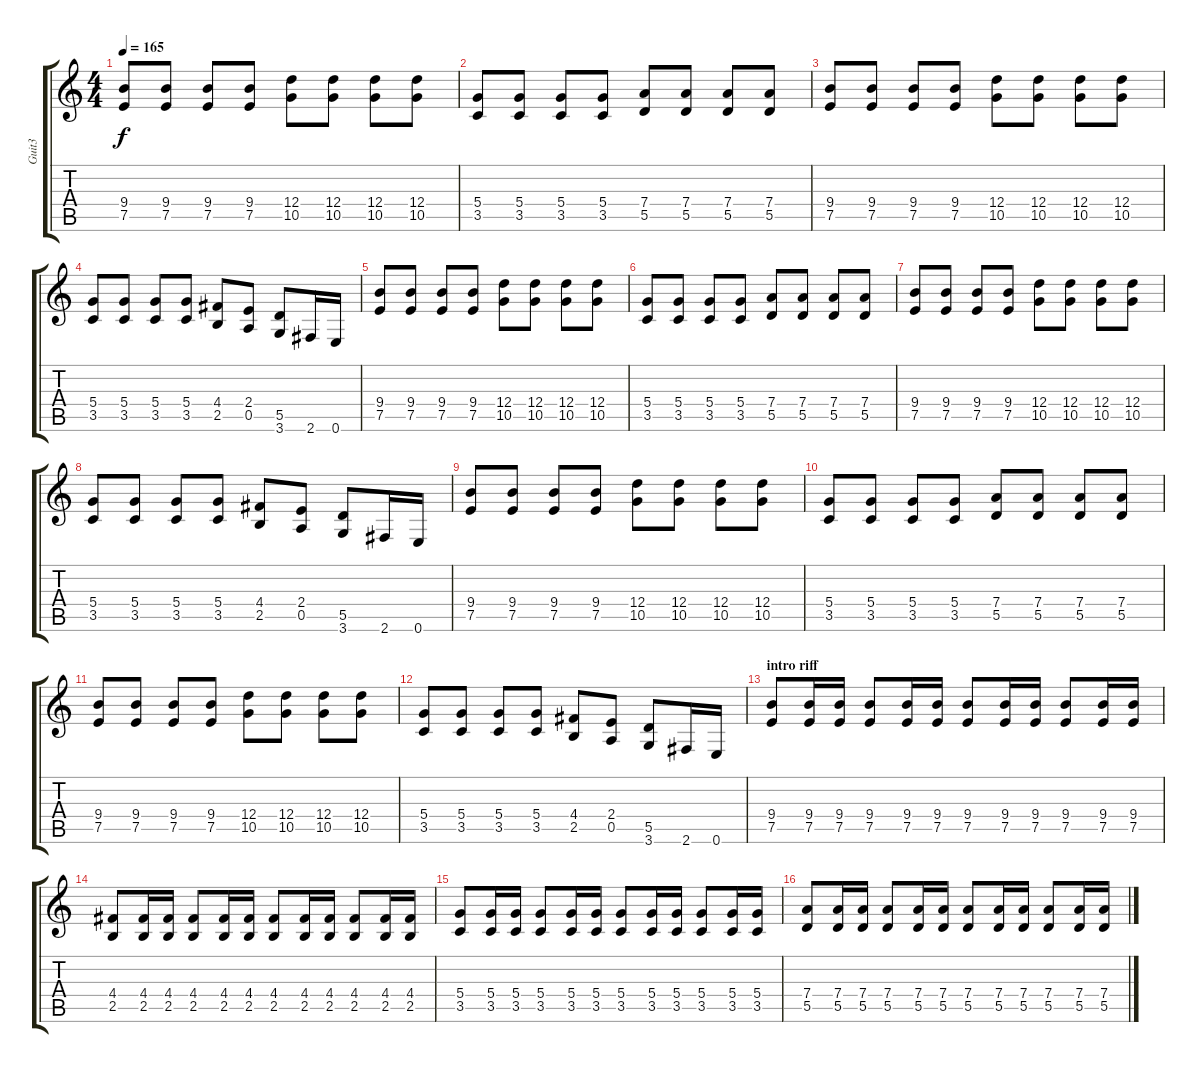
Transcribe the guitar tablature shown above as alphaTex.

\track ("Guit3" "Guit3") {instrument overdrivenguitar}
\staff {score tabs}
\tuning (E4 B3 G3 D3 A2 E2) {hide}
\ts (4 4)
\tempo 165
\clef g2
\ks c
(9.4 7.5).8{dy f} (9.4 7.5).8 (9.4 7.5).8 (9.4 7.5).8 (12.4 10.5).8 (12.4 10.5).8 (12.4 10.5).8 (12.4 10.5).8 |
(5.4 3.5).8 (5.4 3.5).8 (5.4 3.5).8 (5.4 3.5).8 (7.4 5.5).8 (7.4 5.5).8 (7.4 5.5).8 (7.4 5.5).8 |
(9.4 7.5).8 (9.4 7.5).8 (9.4 7.5).8 (9.4 7.5).8 (12.4 10.5).8 (12.4 10.5).8 (12.4 10.5).8 (12.4 10.5).8 |
(5.4 3.5).8 (5.4 3.5).8 (5.4 3.5).8 (5.4 3.5).8 (4.4 2.5).8 (2.4 0.5).8 (5.5 3.6).8 2.6.16 0.6.16 |
(9.4 7.5).8 (9.4 7.5).8 (9.4 7.5).8 (9.4 7.5).8 (12.4 10.5).8 (12.4 10.5).8 (12.4 10.5).8 (12.4 10.5).8 |
(5.4 3.5).8 (5.4 3.5).8 (5.4 3.5).8 (5.4 3.5).8 (7.4 5.5).8 (7.4 5.5).8 (7.4 5.5).8 (7.4 5.5).8 |
(9.4 7.5).8 (9.4 7.5).8 (9.4 7.5).8 (9.4 7.5).8 (12.4 10.5).8 (12.4 10.5).8 (12.4 10.5).8 (12.4 10.5).8 |
(5.4 3.5).8 (5.4 3.5).8 (5.4 3.5).8 (5.4 3.5).8 (4.4 2.5).8 (2.4 0.5).8 (5.5 3.6).8 2.6.16 0.6.16 |
(9.4 7.5).8 (9.4 7.5).8 (9.4 7.5).8 (9.4 7.5).8 (12.4 10.5).8 (12.4 10.5).8 (12.4 10.5).8 (12.4 10.5).8 |
(5.4 3.5).8 (5.4 3.5).8 (5.4 3.5).8 (5.4 3.5).8 (7.4 5.5).8 (7.4 5.5).8 (7.4 5.5).8 (7.4 5.5).8 |
(9.4 7.5).8 (9.4 7.5).8 (9.4 7.5).8 (9.4 7.5).8 (12.4 10.5).8 (12.4 10.5).8 (12.4 10.5).8 (12.4 10.5).8 |
(5.4 3.5).8 (5.4 3.5).8 (5.4 3.5).8 (5.4 3.5).8 (4.4 2.5).8 (2.4 0.5).8 (5.5 3.6).8 2.6.16 0.6.16 |
\section ("" "intro riff")
(9.4 7.5).8 (9.4 7.5).16 (9.4 7.5).16 (9.4 7.5).8 (9.4 7.5).16 (9.4 7.5).16 (9.4 7.5).8 (9.4 7.5).16 (9.4 7.5).16 (9.4 7.5).8 (9.4 7.5).16 (9.4 7.5).16 |
(4.4 2.5).8 (4.4 2.5).16 (4.4 2.5).16 (4.4 2.5).8 (4.4 2.5).16 (4.4 2.5).16 (4.4 2.5).8 (4.4 2.5).16 (4.4 2.5).16 (4.4 2.5).8 (4.4 2.5).16 (4.4 2.5).16 |
(5.4 3.5).8 (5.4 3.5).16 (5.4 3.5).16 (5.4 3.5).8 (5.4 3.5).16 (5.4 3.5).16 (5.4 3.5).8 (5.4 3.5).16 (5.4 3.5).16 (5.4 3.5).8 (5.4 3.5).16 (5.4 3.5).16 |
(7.4 5.5).8 (7.4 5.5).16 (7.4 5.5).16 (7.4 5.5).8 (7.4 5.5).16 (7.4 5.5).16 (7.4 5.5).8 (7.4 5.5).16 (7.4 5.5).16 (7.4 5.5).8 (7.4 5.5).16 (7.4 5.5).16
